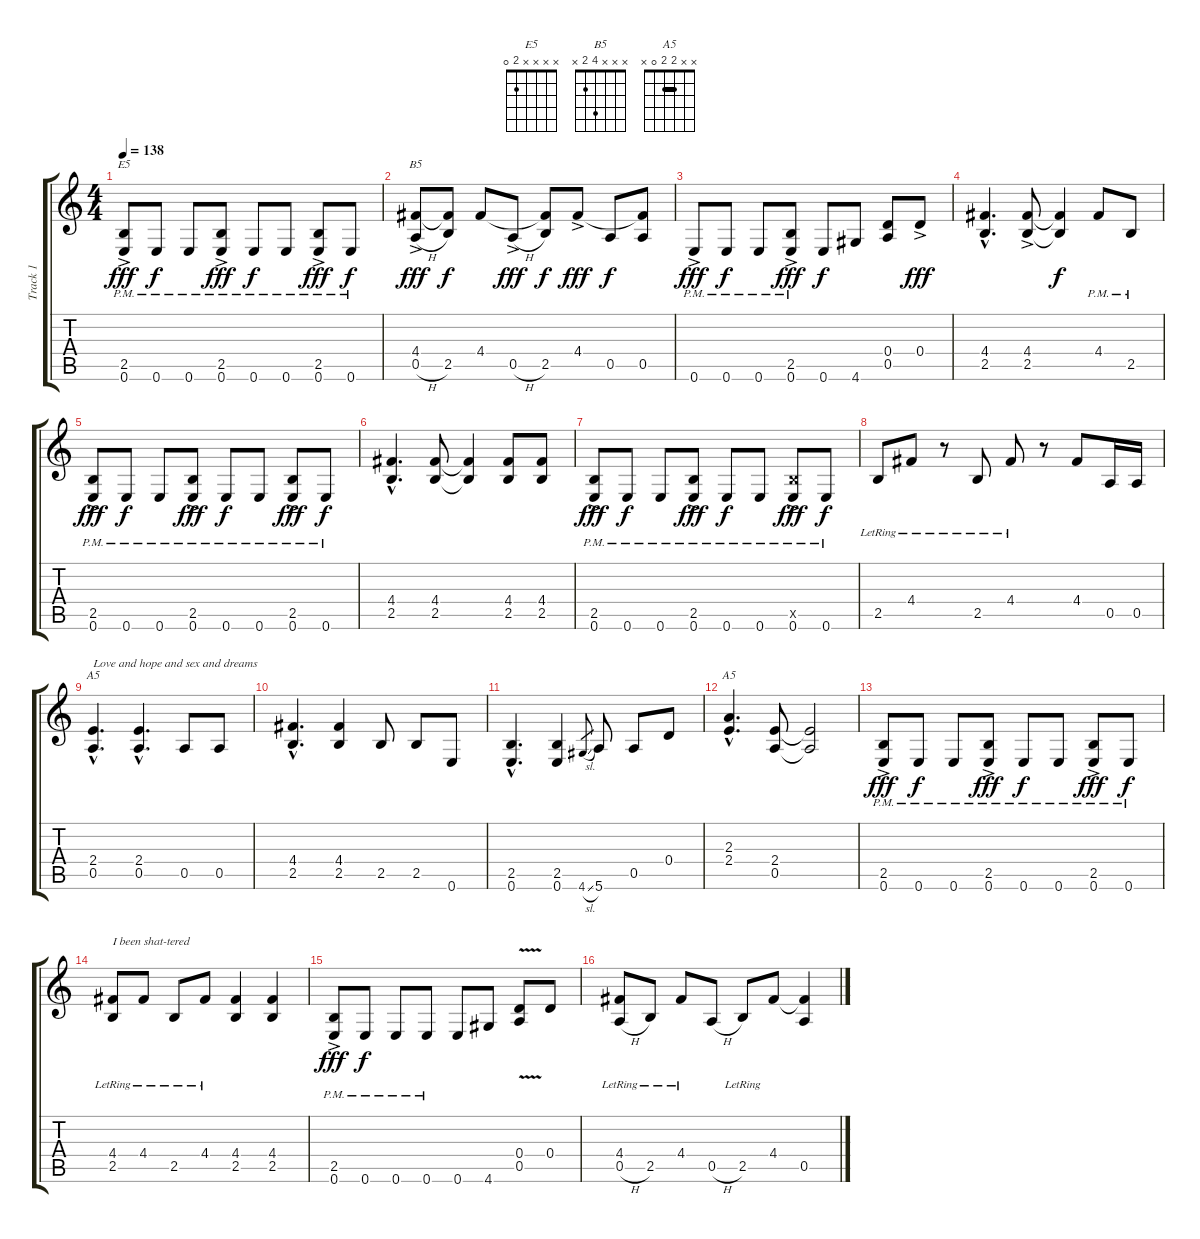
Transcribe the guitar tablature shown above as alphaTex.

\track ("Track 1" "Track 1") {instrument overdrivenguitar}
\staff {score tabs}
\tuning (E4 B3 G3 D3 A2 E2) {hide}
\chord ("E5" x x x x 2 0)
\chord ("B5" x x x 4 2 x)
\chord ("A5" x x x 2 0 x)
\chord ("A5" x x 2 2 0 x) {barre 2}
\ts (4 4)
\tempo 138
\clef g2
\ks c
(2.5{ac pm} 0.6{ac pm}).8{ch "E5" dy fff instrument overdrivenguitar} 0.6{pm}.8{dy f} 0.6{pm}.8 (2.5{ac pm} 0.6{ac pm}).8{dy fff} 0.6{pm}.8{dy f} 0.6{pm}.8 (2.5{ac pm} 0.6{ac pm}).8{dy fff} 0.6{pm}.8{dy f} |
(4.4{ac} 0.5{h ac}).8{ch "B5" dy fff} (4.4{t} 2.5).8{dy f} 4.4.8 0.5{h ac}.8{dy fff} (4.4{t} 2.5).8{dy f} 4.4{ac}.8{dy fff} 0.5.8{dy f} (4.4{t} 0.5).8 |
0.6{ac pm}.8{dy fff} 0.6{pm}.8{dy f} 0.6{pm}.8 (2.5{ac pm} 0.6{ac pm}).8{dy fff} 0.6.8{dy f} 4.6.8 (0.4 0.5).8 0.4{ac}.8{dy fff} |
(4.4{hac} 2.5{hac}).4{d} (4.4{ac} 2.5{ac}).8 (4.4{t} 2.5{t}).4{dy f} 4.4{pm}.8 2.5{pm}.8 |
(2.5{ac pm} 0.6{ac pm}).8{dy fff} 0.6{pm}.8{dy f} 0.6{pm}.8 (2.5{ac pm} 0.6{ac pm}).8{dy fff} 0.6{pm}.8{dy f} 0.6{pm}.8 (2.5{ac pm} 0.6{ac pm}).8{dy fff} 0.6{pm}.8{dy f} |
(4.4{hac} 2.5{hac}).4{d} (4.4 2.5).8 (4.4{t} 2.5{t}).4 (4.4 2.5).8 (4.4 2.5).8 |
(2.5{ac pm} 0.6{ac pm}).8{dy fff} 0.6{pm}.8{dy f} 0.6{pm}.8 (2.5{ac pm} 0.6{ac pm}).8{dy fff} 0.6{pm}.8{dy f} 0.6{pm}.8 (2.5{x} 0.6{ac pm}).8{dy fff} 0.6{pm}.8{dy f} |
2.5{lr}.8 4.4{lr}.8 r.8 2.5{lr}.8 4.4{lr}.8 r.8 4.4.8 0.5.16 0.5.16 |
(2.4{hac} 0.5{hac}).4{d ch "A5" txt "Love and hope and sex and dreams "} (2.4{hac} 0.5{hac}).4{d} 0.5.8 0.5.8 |
(4.4{hac} 2.5{hac}).4{d} (4.4 2.5).4 2.5.8 2.5.8 0.6.8 |
(2.5{hac} 0.6{hac}).4{d} (2.5 0.6).4 4.6{sl}.8{gr} 5.6.8 0.5.8 0.4.8 |
(2.3{hac} 2.4{hac}).4{d ch "A5"} (2.4 0.5).8 (2.4{t} 0.5{t}).2 |
(2.5{ac pm} 0.6{ac pm}).8{dy fff} 0.6{pm}.8{dy f} 0.6{pm}.8 (2.5{ac pm} 0.6{ac pm}).8{dy fff} 0.6{pm}.8{dy f} 0.6{pm}.8 (2.5{ac pm} 0.6{ac pm}).8{dy fff} 0.6{pm}.8{dy f} |
(4.4{lr} 2.5{lr}).8{txt "I been shat-tered"} 4.4{lr}.8 2.5{lr}.8 4.4{lr}.8 (4.4 2.5).4 (4.4 2.5).4 |
(2.5{ac pm} 0.6{ac pm}).8{dy fff} 0.6{pm}.8{dy f} 0.6{pm}.8 0.6{pm}.8 0.6.8 4.6.8 (0.4{v} 0.5{v}).8 0.4.8 |
(4.4{lr} 0.5{h}).8 2.5{lr}.8 4.4{lr}.8 0.5{h}.8 2.5{lr}.8 4.4.8 (4.4{t} 0.5).4
